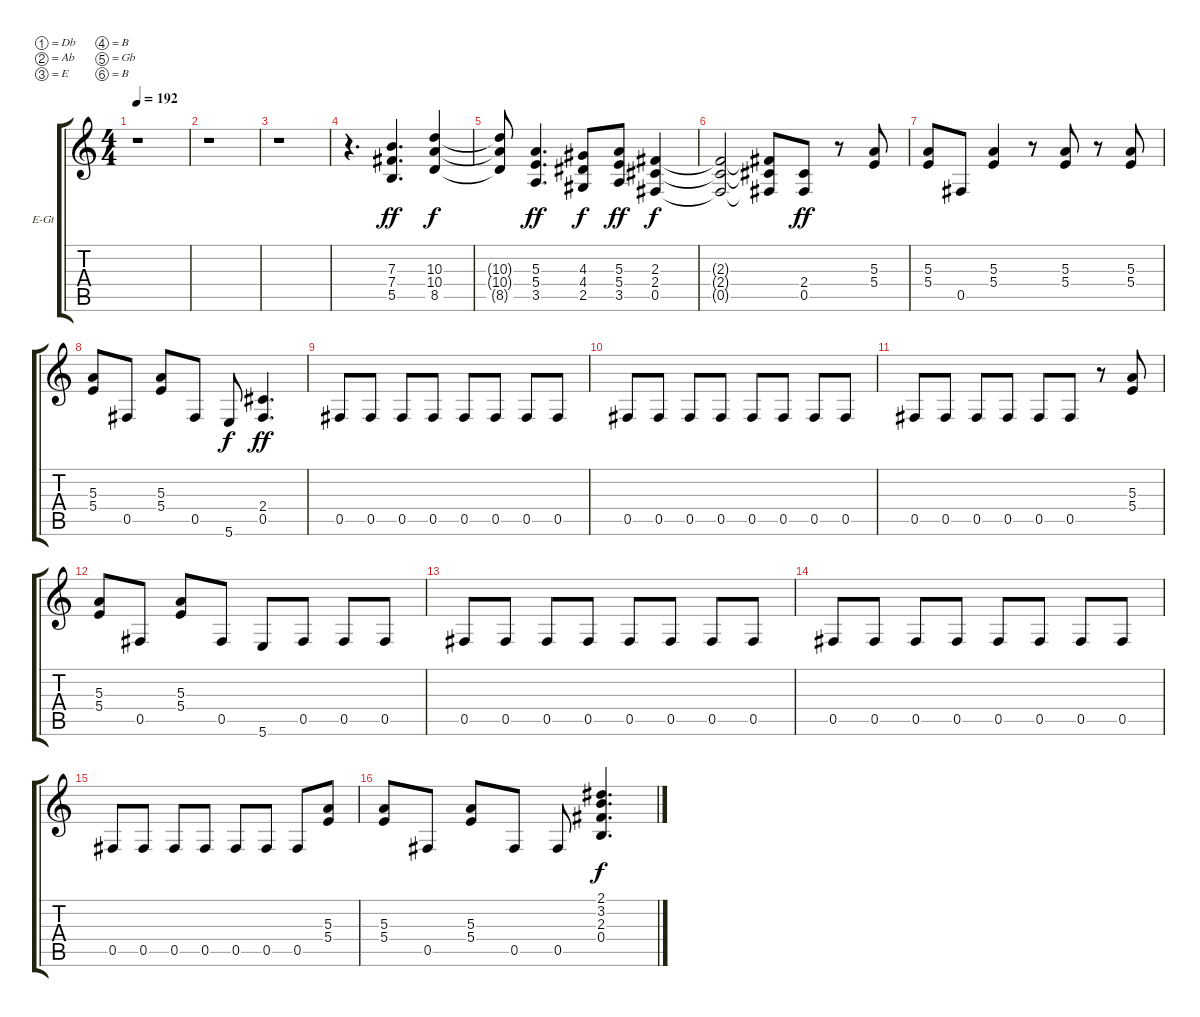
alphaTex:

\bracketExtendMode groupsimilarinstruments
\firstSystemTrackNameOrientation horizontal
\otherSystemsTrackNameOrientation horizontal
\track ("Guitar II" "E-Gt") {instrument distortionguitar}
\staff {score tabs}
\tuning (Db4 Ab3 E3 B2 Gb2 B1)
\ts (4 4)
\tempo 192
\clef g2
\ks c
r.1{dy f} |
r.1 |
r.1 |
r.4{d} (7.3 7.4 5.5).4{d dy ff} (10.3 10.4 8.5).4{dy f} |
(10.3{t} 10.4{t} 8.5{t}).8 (5.3 5.4 3.5).4{d dy ff} (4.3 4.4 2.5).8{dy f} (5.3 5.4 3.5).8{dy ff} (2.3 2.4 0.5).4{dy f} |
(2.3{t} 2.4{t} 0.5{t}).2 (2.3{t} 2.4{t} 0.5{t}).8 (2.4 0.5).8{dy ff} r.8 (5.3 5.4).8 |
(5.3 5.4).8 0.5.8 (5.3 5.4).4 r.8 (5.3 5.4).8 r.8 (5.3 5.4).8 |
(5.3 5.4).8 0.5.8 (5.3 5.4).8 0.5.8 5.6.8{dy f} (2.4 0.5).4{d dy ff} |
0.5.8 0.5.8 0.5.8 0.5.8 0.5.8 0.5.8 0.5.8 0.5.8 |
0.5.8 0.5.8 0.5.8 0.5.8 0.5.8 0.5.8 0.5.8 0.5.8 |
0.5.8 0.5.8 0.5.8 0.5.8 0.5.8 0.5.8 r.8 (5.3 5.4).8 |
(5.3 5.4).8 0.5.8 (5.3 5.4).8 0.5.8 5.6.8 0.5.8 0.5.8 0.5.8 |
0.5.8 0.5.8 0.5.8 0.5.8 0.5.8 0.5.8 0.5.8 0.5.8 |
0.5.8 0.5.8 0.5.8 0.5.8 0.5.8 0.5.8 0.5.8 0.5.8 |
0.5.8 0.5.8 0.5.8 0.5.8 0.5.8 0.5.8 0.5.8 (5.3 5.4).8 |
(5.3 5.4).8 0.5.8 (5.3 5.4).8 0.5.8 0.5.8 (2.1 3.2 2.3 0.4).4{d dy f}
